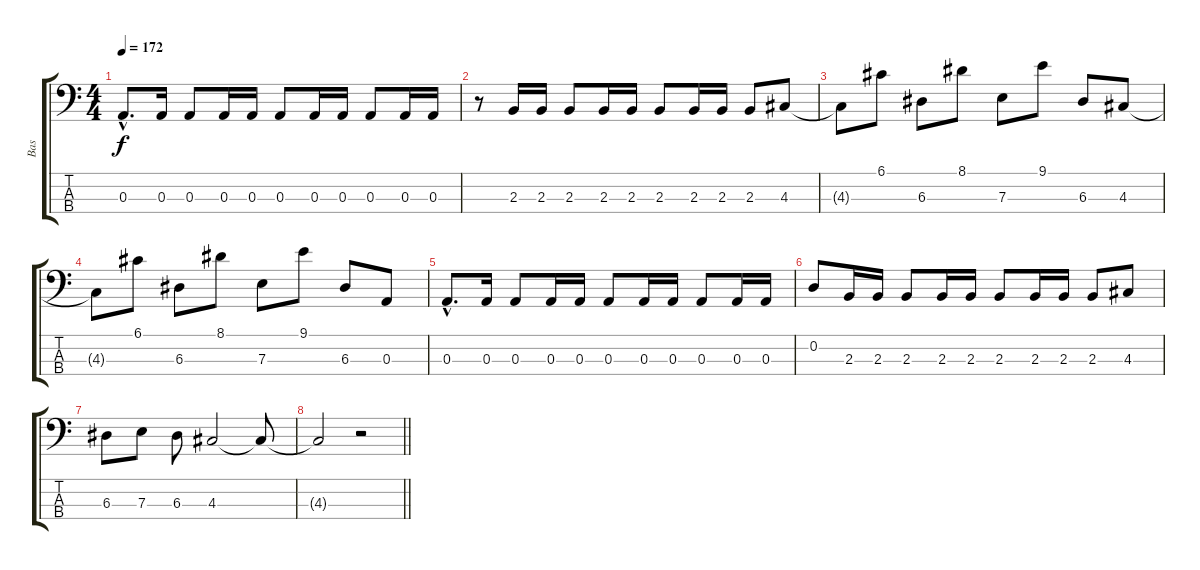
\track ("Bas" "Bas") {instrument distortionguitar}
\staff {score tabs}
\tuning (G2 D2 A1 E1) {hide}
\ts (4 4)
\tempo 172
\clef f4
\ks c
0.3{hac}.8{d dy f} 0.3.16 0.3.8 0.3.16 0.3.16 0.3.8 0.3.16 0.3.16 0.3.8 0.3.16 0.3.16 |
r.8 2.3.16 2.3.16 2.3.8 2.3.16 2.3.16 2.3.8 2.3.16 2.3.16 2.3.8 4.3.8 |
4.3{t}.8 6.1.8 6.3.8 8.1.8 7.3.8 9.1.8 6.3.8 4.3.8 |
4.3{t}.8 6.1.8 6.3.8 8.1.8 7.3.8 9.1.8 6.3.8 0.3.8 |
0.3{hac}.8{d} 0.3.16 0.3.8 0.3.16 0.3.16 0.3.8 0.3.16 0.3.16 0.3.8 0.3.16 0.3.16 |
0.2.8 2.3.16 2.3.16 2.3.8 2.3.16 2.3.16 2.3.8 2.3.16 2.3.16 2.3.8 4.3.8 |
6.3.8 7.3.8 6.3.8 4.3.2 4.3{t}.8 |
\barLineRight lightlight
4.3{t}.2 r.2
